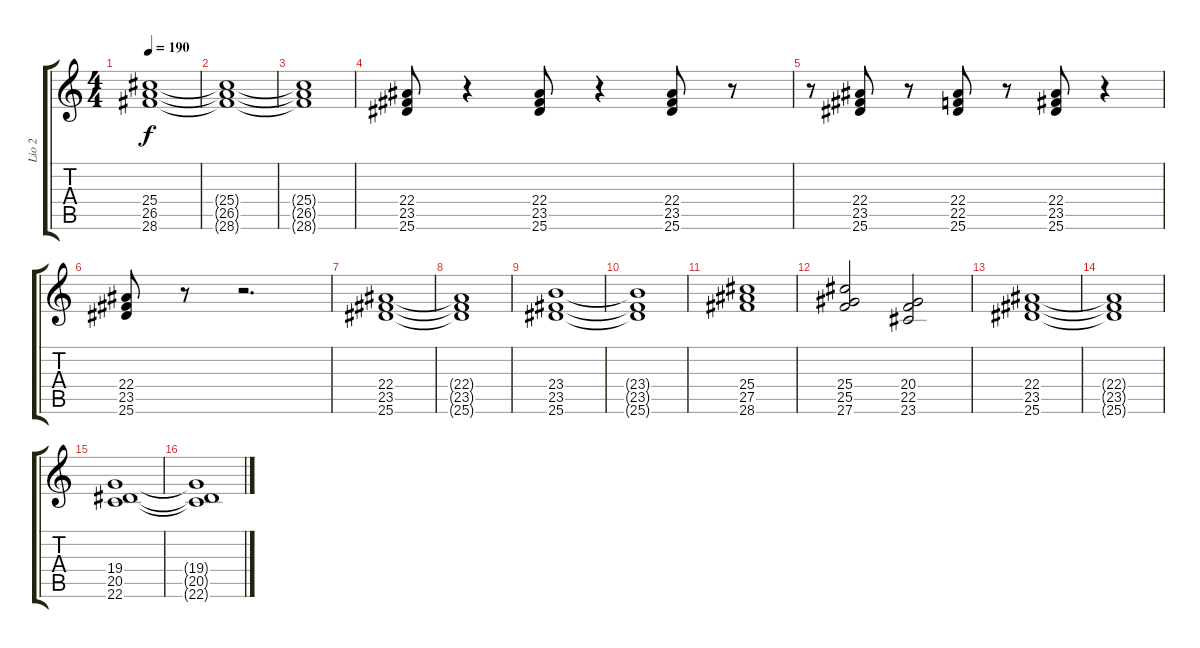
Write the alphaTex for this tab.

\track ("Lio 2" "Lio 2") {instrument stringensemble1}
\staff {score tabs}
\tuning (D4 A3 F3 C3 G2 D2) {hide}
\ts (4 4)
\tempo 190
\clef g2
\ks c
(25.4 26.5 28.6).1{dy f} |
(25.4{t} 26.5{t} 28.6{t}).1 |
(25.4{t} 26.5{t} 28.6{t}).1 |
(22.4 23.5 25.6).8 r.4 (22.4 23.5 25.6).8 r.4 (22.4 23.5 25.6).8 r.8 |
r.8 (22.4 23.5 25.6).8 r.8 (22.4 22.5 25.6).8 r.8 (22.4 23.5 25.6).8 r.4 |
(22.4 23.5 25.6).8 r.8 r.2{d} |
(22.4 23.5 25.6).1 |
(22.4{t} 23.5{t} 25.6{t}).1 |
(23.4 23.5 25.6).1 |
(23.4{t} 23.5{t} 25.6{t}).1 |
(25.4 27.5 28.6).1 |
(25.4 25.5 27.6).2 (20.4 22.5 23.6).2 |
(22.4 23.5 25.6).1 |
(22.4{t} 23.5{t} 25.6{t}).1 |
(19.4 20.5 22.6).1 |
(19.4{t} 20.5{t} 22.6{t}).1
